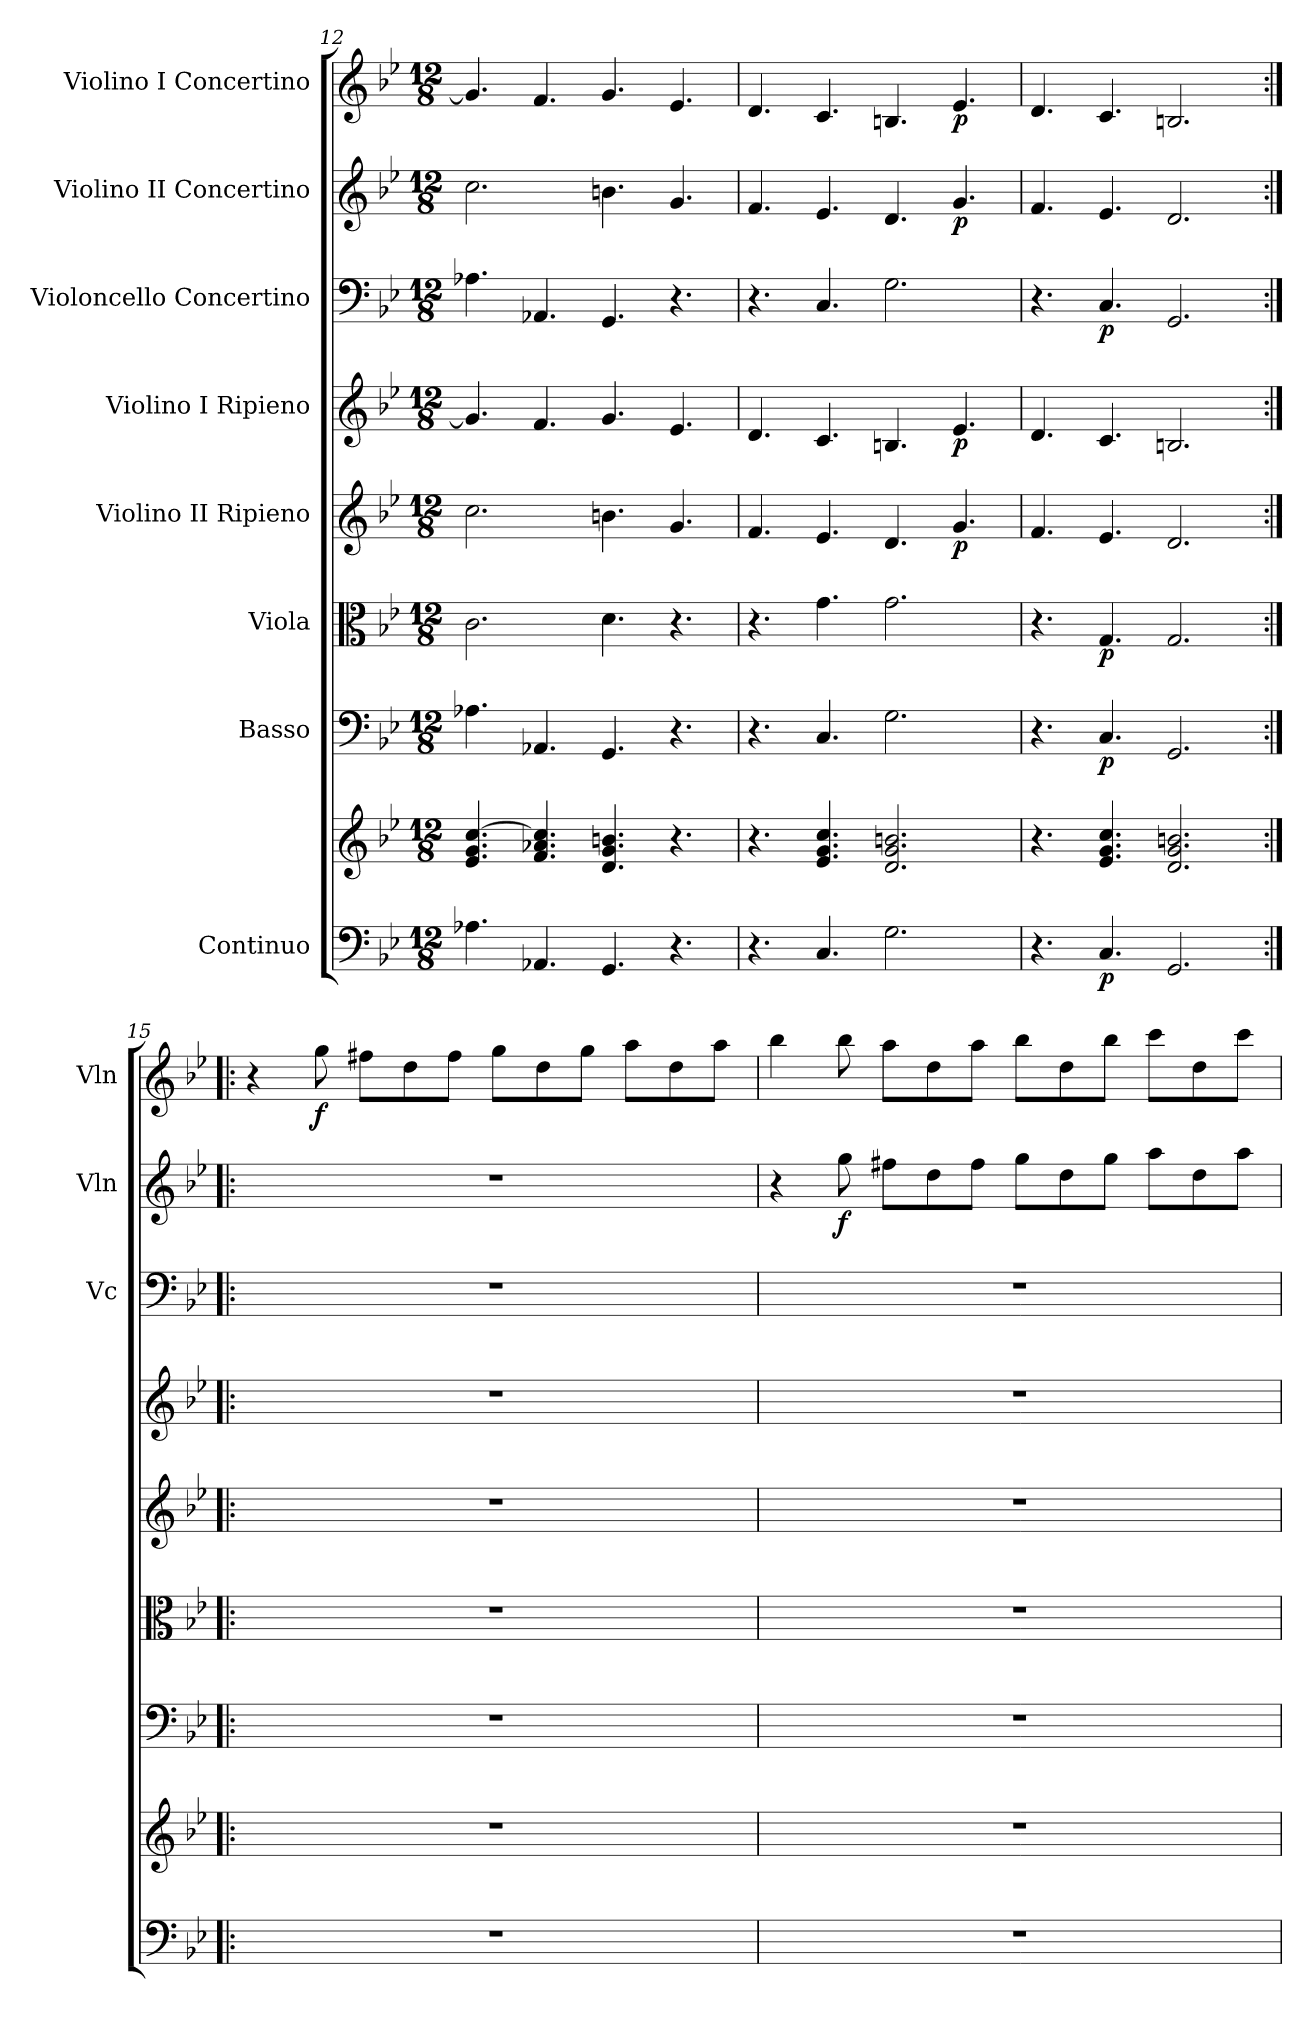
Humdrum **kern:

**kern	**kern	**dynam	**kern	**dynam	**kern	**dynam	**kern	**dynam	**kern	**dynam	**kern	**dynam	**kern	**dynam	**kern	**dynam
*part8	*part8	*part8	*part7	*part7	*part6	*part6	*part5	*part5	*part4	*part4	*part3	*part3	*part2	*part2	*part1	*part1
*staff9	*staff8	*staff8/9	*staff7	*staff7	*staff6	*staff6	*staff5	*staff5	*staff4	*staff4	*staff3	*staff3	*staff2	*staff2	*staff1	*staff1
*I"Continuo	*	*	*I"Basso	*	*I"Viola	*	*I"Violino II Ripieno	*	*I"Violino I Ripieno	*	*I"Violoncello Concertino	*	*I"Violino II Concertino	*	*I"Violino I Concertino	*
*	*	*	*	*	*	*	*	*	*	*	*I'Vc	*	*I'Vln	*	*I'Vln	*
*clefF4	*clefG2	*	*clefF4	*	*clefC3	*	*clefG2	*	*clefG2	*	*clefF4	*	*clefG2	*	*clefG2	*
*k[b-e-]	*k[b-e-]	*	*k[b-e-]	*	*k[b-e-]	*	*k[b-e-]	*	*k[b-e-]	*	*k[b-e-]	*	*k[b-e-]	*	*k[b-e-]	*
*M12/8	*M12/8	*	*M12/8	*	*M12/8	*	*M12/8	*	*M12/8	*	*M12/8	*	*M12/8	*	*M12/8	*
=12	=12	=12	=12	=12	=12	=12	=12	=12	=12	=12	=12	=12	=12	=12	=12	=12
4.A-X\	4.e-/ 4.g/ [4.cc/	.	4.A-X\	.	2.c\	.	2.cc\	.	4.g/]	.	4.A-X\	.	2.cc\	.	4.g/]	.
4.AA-X/	4.f/ 4.a-X/ 4.cc/]	.	4.AA-X/	.	.	.	.	.	4.f/	.	4.AA-X/	.	.	.	4.f/	.
4.GG/	4.d/ 4.g/ 4.bn/	.	4.GG/	.	4.d\	.	4.bn\	.	4.g/	.	4.GG/	.	4.bn\	.	4.g/	.
4.r	4.r	.	4.r	.	4.r	.	4.g/	.	4.e-/	.	4.r	.	4.g/	.	4.e-/	.
=13	=13	=13	=13	=13	=13	=13	=13	=13	=13	=13	=13	=13	=13	=13	=13	=13
4.r	4.r	.	4.r	.	4.r	.	4.f/	.	4.d/	.	4.r	.	4.f/	.	4.d/	.
4.C/	4.e-/ 4.g/ 4.cc/	.	4.C/	.	4.g\	.	4.e-/	.	4.c/	.	4.C/	.	4.e-/	.	4.c/	.
2.G\	2.d/ 2.g/ 2.bn/	.	2.G\	.	2.g\	.	4.d/	.	4.Bn/	.	2.G\	.	4.d/	.	4.Bn/	.
!	!	!	!	!	!	!	!	!LO:DY:b	!	!LO:DY:b	!	!	!	!LO:DY:b	!	!LO:DY:b
.	.	.	.	.	.	.	4.g/	p	4.e-/	p	.	.	4.g/	p	4.e-/	p
=14	=14	=14	=14	=14	=14	=14	=14	=14	=14	=14	=14	=14	=14	=14	=14	=14
4.r	4.r	.	4.r	.	4.r	.	4.f/	.	4.d/	.	4.r	.	4.f/	.	4.d/	.
!	!	!LO:DY:b=2	!	!LO:DY:b	!	!LO:DY:b	!	!	!	!	!	!LO:DY:b	!	!	!	!
4.C/	4.e-/ 4.g/ 4.cc/	p	4.C/	p	4.G/	p	4.e-/	.	4.c/	.	4.C/	p	4.e-/	.	4.c/	.
2.GG/	2.d/ 2.g/ 2.bn/	.	2.GG/	.	2.G/	.	2.d/	.	2.Bn/	.	2.GG/	.	2.d/	.	2.Bn/	.
!!LO:PB:g=z
=15:|!|:	=15:|!|:	=15:|!|:	=15:|!|:	=15:|!|:	=15:|!|:	=15:|!|:	=15:|!|:	=15:|!|:	=15:|!|:	=15:|!|:	=15:|!|:	=15:|!|:	=15:|!|:	=15:|!|:	=15:|!|:	=15:|!|:
1.r	1.r	.	1.r	.	1.r	.	1.r	.	1.r	.	1.r	.	1.r	.	4r	.
!	!	!	!	!	!	!	!	!	!	!	!	!	!	!	!	!LO:DY:b
.	.	.	.	.	.	.	.	.	.	.	.	.	.	.	8gg\	f
.	.	.	.	.	.	.	.	.	.	.	.	.	.	.	8ff#X\L	.
.	.	.	.	.	.	.	.	.	.	.	.	.	.	.	8dd\	.
.	.	.	.	.	.	.	.	.	.	.	.	.	.	.	8ff#\J	.
.	.	.	.	.	.	.	.	.	.	.	.	.	.	.	8gg\L	.
.	.	.	.	.	.	.	.	.	.	.	.	.	.	.	8dd\	.
.	.	.	.	.	.	.	.	.	.	.	.	.	.	.	8gg\J	.
.	.	.	.	.	.	.	.	.	.	.	.	.	.	.	8aa\L	.
.	.	.	.	.	.	.	.	.	.	.	.	.	.	.	8dd\	.
.	.	.	.	.	.	.	.	.	.	.	.	.	.	.	8aa\J	.
=16	=16	=16	=16	=16	=16	=16	=16	=16	=16	=16	=16	=16	=16	=16	=16	=16
1.r	1.r	.	1.r	.	1.r	.	1.r	.	1.r	.	1.r	.	4r	.	4bb-\	.
!	!	!	!	!	!	!	!	!	!	!	!	!	!	!LO:DY:b	!	!
.	.	.	.	.	.	.	.	.	.	.	.	.	8gg\	f	8bb-\	.
.	.	.	.	.	.	.	.	.	.	.	.	.	8ff#X\L	.	8aa\L	.
.	.	.	.	.	.	.	.	.	.	.	.	.	8dd\	.	8dd\	.
.	.	.	.	.	.	.	.	.	.	.	.	.	8ff#\J	.	8aa\J	.
.	.	.	.	.	.	.	.	.	.	.	.	.	8gg\L	.	8bb-\L	.
.	.	.	.	.	.	.	.	.	.	.	.	.	8dd\	.	8dd\	.
.	.	.	.	.	.	.	.	.	.	.	.	.	8gg\J	.	8bb-\J	.
.	.	.	.	.	.	.	.	.	.	.	.	.	8aa\L	.	8ccc\L	.
.	.	.	.	.	.	.	.	.	.	.	.	.	8dd\	.	8dd\	.
.	.	.	.	.	.	.	.	.	.	.	.	.	8aa\J	.	8ccc\J	.
=	=	=	=	=	=	=	=	=	=	=	=	=	=	=	=	=
*-	*-	*-	*-	*-	*-	*-	*-	*-	*-	*-	*-	*-	*-	*-	*-	*-
